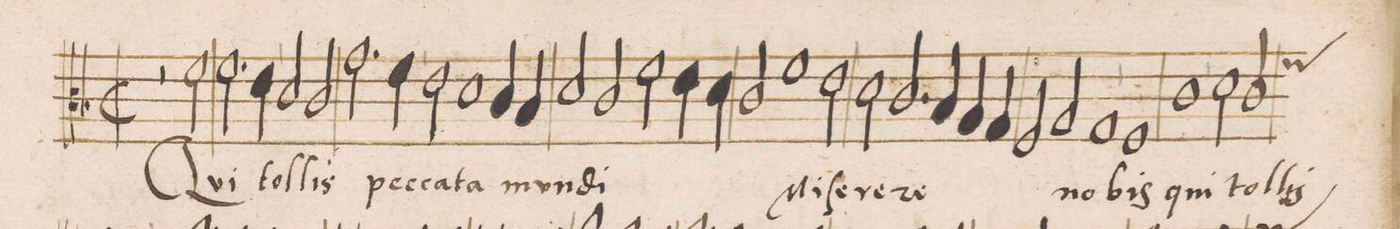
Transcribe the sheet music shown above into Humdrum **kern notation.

**kern	**text
*I"ALTVS	*
*clefC3	*
*k[b-]	*
*met(c|)	*
*M2/1	*
2r	.
2f\	Qvi
2.f\	tol-
4e\,<	.
=48-	=48-
2d/	-lis
2c/	.
2.g\	pec-
4f\,<	.
=49-	=49-
2e\	-ca-
1d	-ta
4c/	mun-
4B-/	.
=50-	=50-
2d/	-di
2c/	.
2f\	.
4e\	.
4d\	.
=51-	=51-
2c/	.
1f	Mi-
2e\,<	-ſe-
=52-	=52-
2d\	-re-
2.c/	-re
4B-/	.
4A/	.
4G/	.
=53-	=53-
2F/	.
2A/	no-
1G,<	.
=54-	=54-
1F	-bis
1c,<	qui
=55-	=55-
2d\	tol-
*custos:f	*
2c/	-lis
*-	*-
